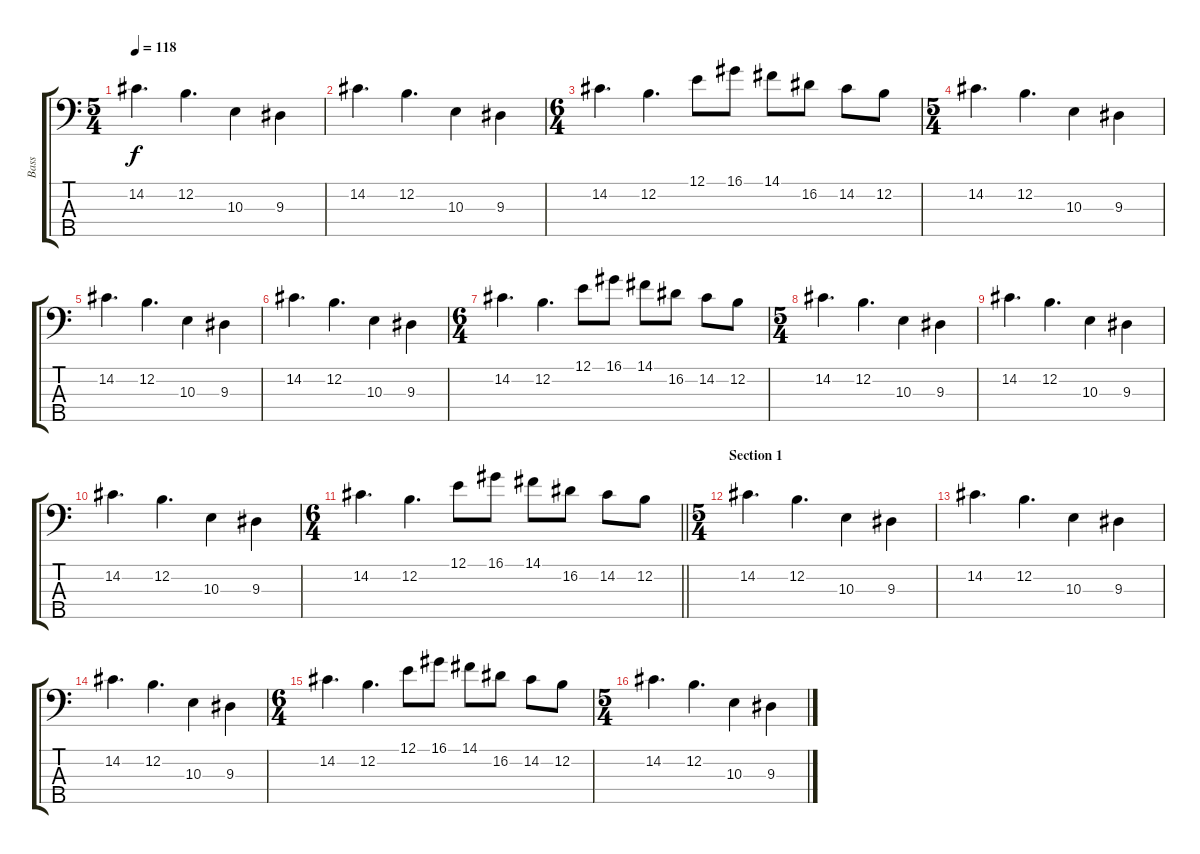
\track ("Bass" "Bass") {instrument electricbassfinger}
\staff {score tabs}
\tuning (E2 B1 Gb1 Db1 Ab0) {hide}
\ts (5 4)
\tempo 118
\clef f4
\ks c
14.2.4{d dy f} 12.2.4{d} 10.3.4 9.3.4 |
14.2.4{d} 12.2.4{d} 10.3.4 9.3.4 |
\ts (6 4)
14.2.4{d} 12.2.4{d} 12.1.8 16.1.8 14.1.8 16.2.8 14.2.8 12.2.8 |
\ts (5 4)
14.2.4{d} 12.2.4{d} 10.3.4 9.3.4 |
14.2.4{d} 12.2.4{d} 10.3.4 9.3.4 |
14.2.4{d} 12.2.4{d} 10.3.4 9.3.4 |
\ts (6 4)
14.2.4{d} 12.2.4{d} 12.1.8 16.1.8 14.1.8 16.2.8 14.2.8 12.2.8 |
\ts (5 4)
14.2.4{d} 12.2.4{d} 10.3.4 9.3.4 |
14.2.4{d} 12.2.4{d} 10.3.4 9.3.4 |
14.2.4{d} 12.2.4{d} 10.3.4 9.3.4 |
\ts (6 4)
\barLineRight lightlight
14.2.4{d} 12.2.4{d} 12.1.8 16.1.8 14.1.8 16.2.8 14.2.8 12.2.8 |
\ts (5 4)
\section ("" "Section 1")
14.2.4{d} 12.2.4{d} 10.3.4 9.3.4 |
14.2.4{d} 12.2.4{d} 10.3.4 9.3.4 |
14.2.4{d} 12.2.4{d} 10.3.4 9.3.4 |
\ts (6 4)
14.2.4{d} 12.2.4{d} 12.1.8 16.1.8 14.1.8 16.2.8 14.2.8 12.2.8 |
\ts (5 4)
14.2.4{d} 12.2.4{d} 10.3.4 9.3.4
